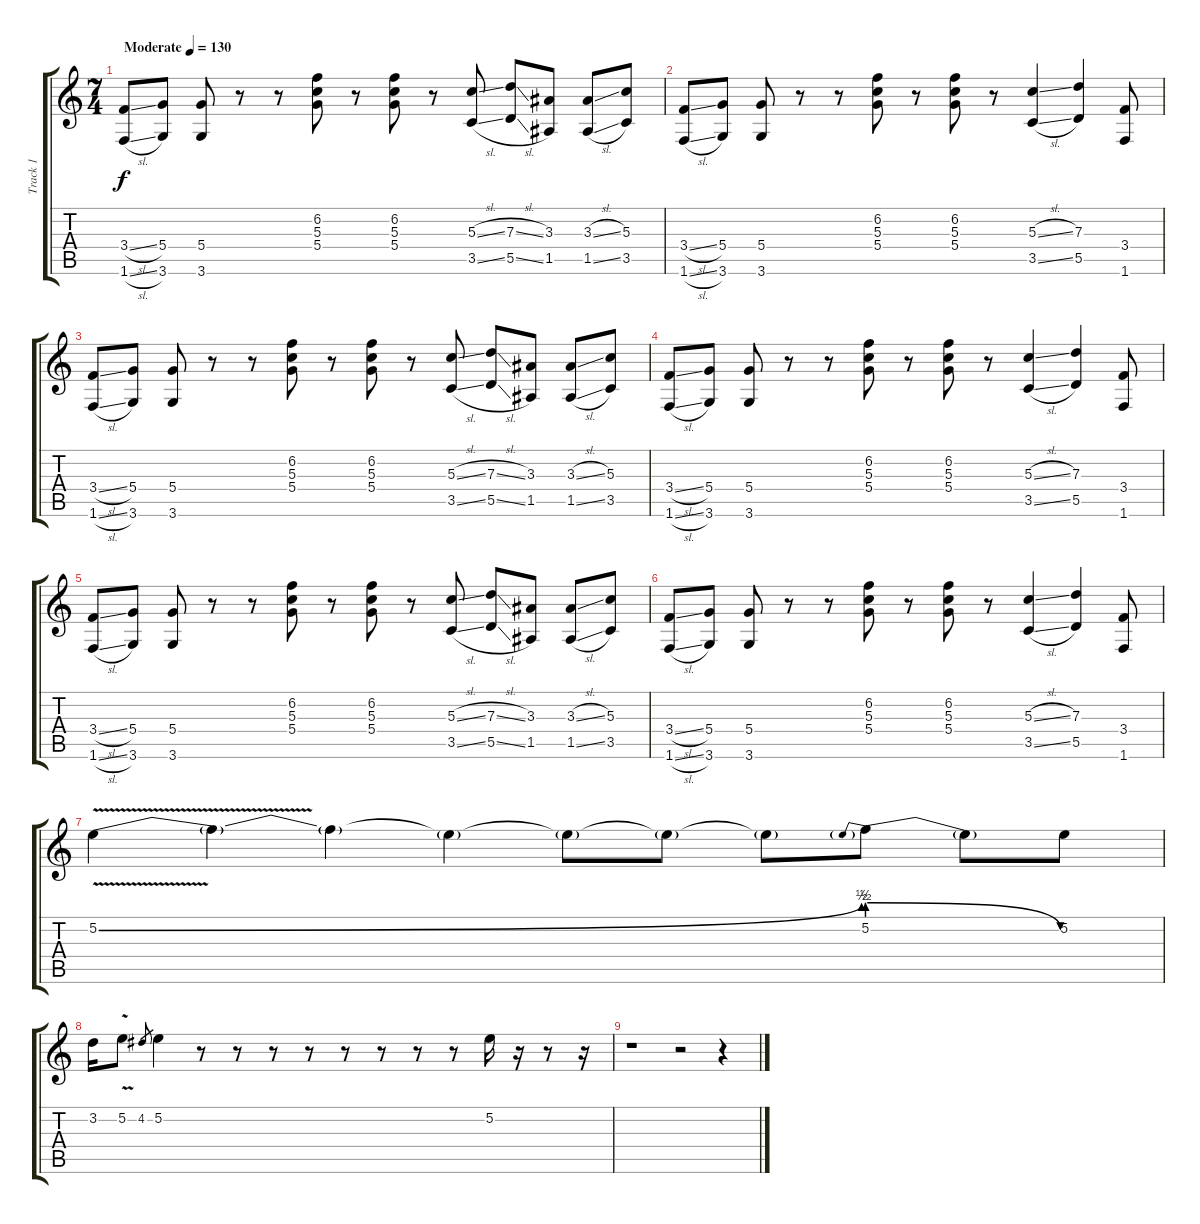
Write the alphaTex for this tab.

\track ("Track 1" "Track 1") {instrument overdrivenguitar}
\staff {score tabs}
\tuning (E4 B3 G3 D3 A2 E2) {hide}
\ts (7 4)
\tempo (130 "Moderate")
\clef g2
\ks c
(3.4{sl} 1.6{sl}).8{dy f instrument overdrivenguitar} (5.4 3.6).8 (5.4 3.6).8 r.8 r.8 (6.2 5.3 5.4).8 r.8 (6.2 5.3 5.4).8 r.8 (5.3{sl} 3.5{sl}).8 (7.3{sl} 5.5{sl}).8 (3.3 1.5).8 (3.3{sl} 1.5{sl}).8 (5.3 3.5).8 |
(3.4{sl} 1.6{sl}).8 (5.4 3.6).8 (5.4 3.6).8 r.8 r.8 (6.2 5.3 5.4).8 r.8 (6.2 5.3 5.4).8 r.8 (5.3{sl} 3.5{sl}).4 (7.3 5.5).4 (3.4 1.6).8 |
(3.4{sl} 1.6{sl}).8 (5.4 3.6).8 (5.4 3.6).8 r.8 r.8 (6.2 5.3 5.4).8 r.8 (6.2 5.3 5.4).8 r.8 (5.3{sl} 3.5{sl}).8 (7.3{sl} 5.5{sl}).8 (3.3 1.5).8 (3.3{sl} 1.5{sl}).8 (5.3 3.5).8 |
(3.4{sl} 1.6{sl}).8 (5.4 3.6).8 (5.4 3.6).8 r.8 r.8 (6.2 5.3 5.4).8 r.8 (6.2 5.3 5.4).8 r.8 (5.3{sl} 3.5{sl}).4 (7.3 5.5).4 (3.4 1.6).8 |
(3.4{sl} 1.6{sl}).8 (5.4 3.6).8 (5.4 3.6).8 r.8 r.8 (6.2 5.3 5.4).8 r.8 (6.2 5.3 5.4).8 r.8 (5.3{sl} 3.5{sl}).8 (7.3{sl} 5.5{sl}).8 (3.3 1.5).8 (3.3{sl} 1.5{sl}).8 (5.3 3.5).8 |
(3.4{sl} 1.6{sl}).8 (5.4 3.6).8 (5.4 3.6).8 r.8 r.8 (6.2 5.3 5.4).8 r.8 (6.2 5.3 5.4).8 r.8 (5.3{sl} 3.5{sl}).4 (7.3 5.5).4 (3.4 1.6).8 |
5.2{be (bend 0 0 60 2) v}.4 5.2{t}.4 5.2{t}.4 5.2{t}.4 5.2{t}.8 5.2{t}.8 5.2{t}.8 5.2{be (prebendrelease 0 2 60 0)}.8 5.2{t}.8 5.2.8 |
3.2.16 5.2{v}.8 4.2.8{gr} 5.2.4 r.8 r.8 r.8 r.8 r.8 r.8 r.8 r.8 5.2.16 r.16 r.8 r.16 |
r.1 r.2 r.4
